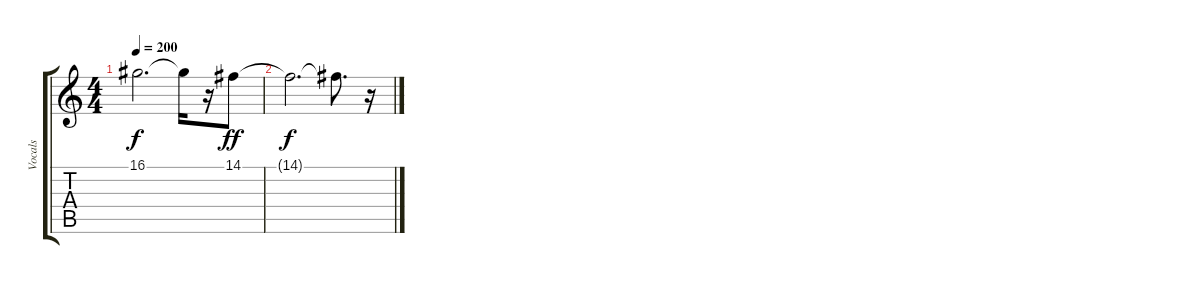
\track ("Vocals" "Vocals") {instrument choiraahs}
\staff {score tabs}
\tuning (E4 B3 G3 D3 A2 E2) {hide}
\ts (4 4)
\tempo 200
\clef g2
\ks c
16.1{t}.2{d dy f} 16.1{t}.16 r.16 14.1.8{dy ff} |
14.1{t}.2{d dy f} 14.1{t}.8{d} r.16
